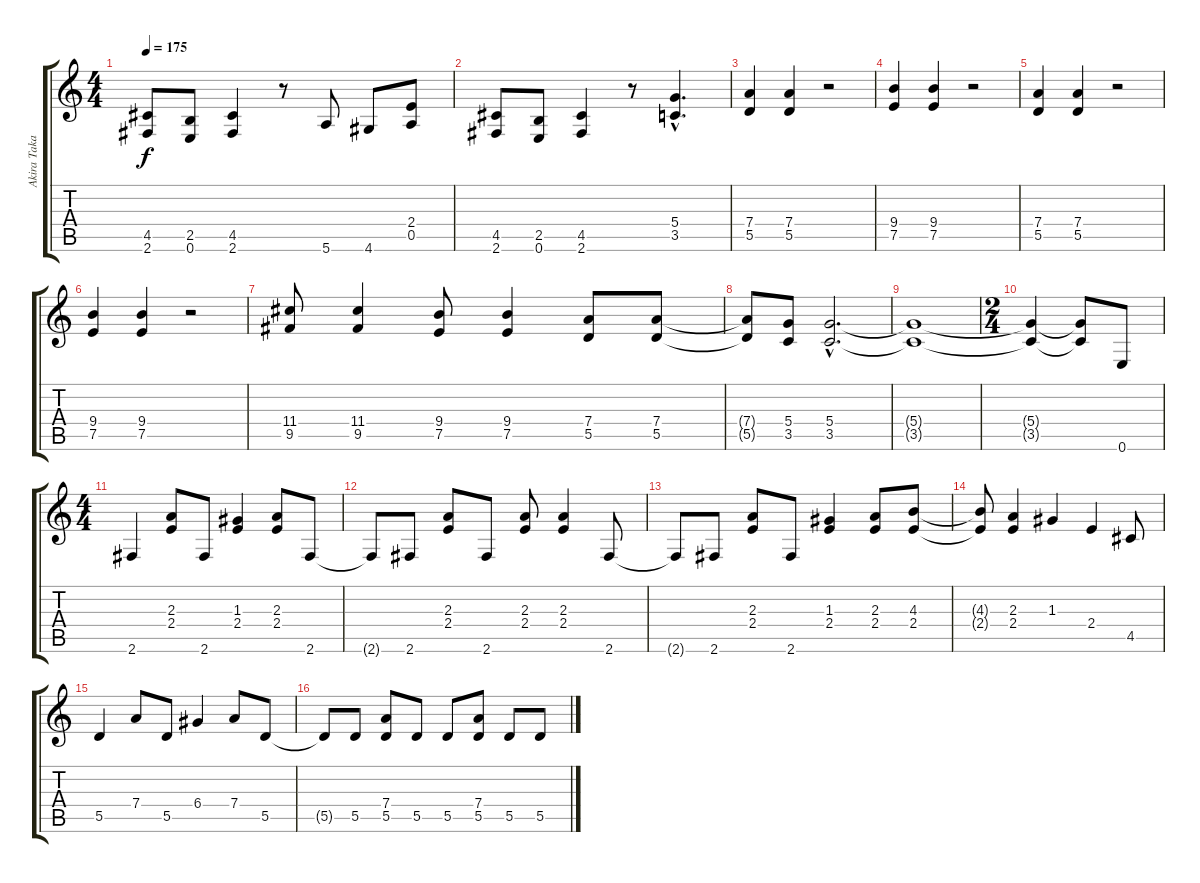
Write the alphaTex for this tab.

\track ("Akira Takasaki" "Akira Taka") {instrument overdrivenguitar}
\staff {score tabs}
\tuning (E4 B3 G3 D3 A2 E2) {hide}
\ts (4 4)
\tempo 175
\clef g2
\ks c
(4.5 2.6).8{dy f} (2.5 0.6).8 (4.5 2.6).4 r.8 5.6.8 4.6.8 (2.4 0.5).8 |
(4.5 2.6).8 (2.5 0.6).8 (4.5 2.6).4 r.8 (5.4{hac} 3.5{hac}).4{d} |
(7.4 5.5).4 (7.4 5.5).4 r.2 |
(9.4 7.5).4 (9.4 7.5).4 r.2 |
(7.4 5.5).4 (7.4 5.5).4 r.2 |
(9.4 7.5).4 (9.4 7.5).4 r.2 |
(11.4 9.5).8 (11.4 9.5).4 (9.4 7.5).8 (9.4 7.5).4 (7.4 5.5).8 (7.4 5.5).8 |
(7.4{t} 5.5{t}).8 (5.4 3.5).8 (5.4{hac} 3.5{hac}).2{d} |
(5.4{t} 3.5{t}).1 |
\ts (2 4)
(5.4{t} 3.5{t}).4 (5.4{t} 3.5{t}).8 0.6.8 |
\ts (4 4)
2.6.4 (2.3 2.4).8 2.6.8 (1.3 2.4).4 (2.3 2.4).8 2.6.8 |
2.6{t}.8 2.6.8 (2.3 2.4).8 2.6.8 (2.3 2.4).8 (2.3 2.4).4 2.6.8 |
2.6{t}.8 2.6.8 (2.3 2.4).8 2.6.8 (1.3 2.4).4 (2.3 2.4).8 (4.3 2.4).8 |
(4.3{t} 2.4{t}).8 (2.3 2.4).4 1.3.4 2.4.4 4.5.8 |
5.5.4 7.4.8 5.5.8 6.4.4 7.4.8 5.5.8 |
5.5{t}.8 5.5.8 (7.4 5.5).8 5.5.8 5.5.8 (7.4 5.5).8 5.5.8 5.5.8
